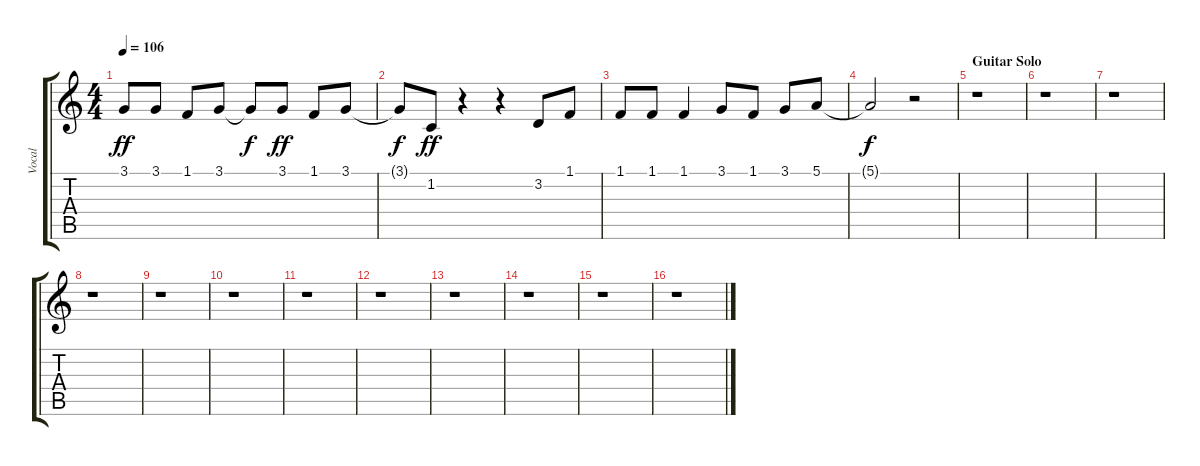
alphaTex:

\track ("Vocal" "Vocal") {instrument flute}
\staff {score tabs}
\tuning (E4 B3 G3 D3 A2 E2) {hide}
\ts (4 4)
\tempo 106
\clef g2
\ks c
3.1.8{dy ff} 3.1.8 1.1.8 3.1.8 3.1{t}.8{dy f} 3.1.8{dy ff} 1.1.8 3.1.8 |
3.1{t}.8{dy f} 1.2.8{dy ff} r.4 r.4 3.2.8 1.1.8 |
1.1.8 1.1.8 1.1.4 3.1.8 1.1.8 3.1.8 5.1.8 |
5.1{t}.2{dy f} r.2 |
\section ("" "Guitar Solo")
r.1 |
r.1 |
r.1 |
r.1 |
r.1 |
r.1 |
r.1 |
r.1 |
r.1 |
r.1 |
r.1 |
r.1
